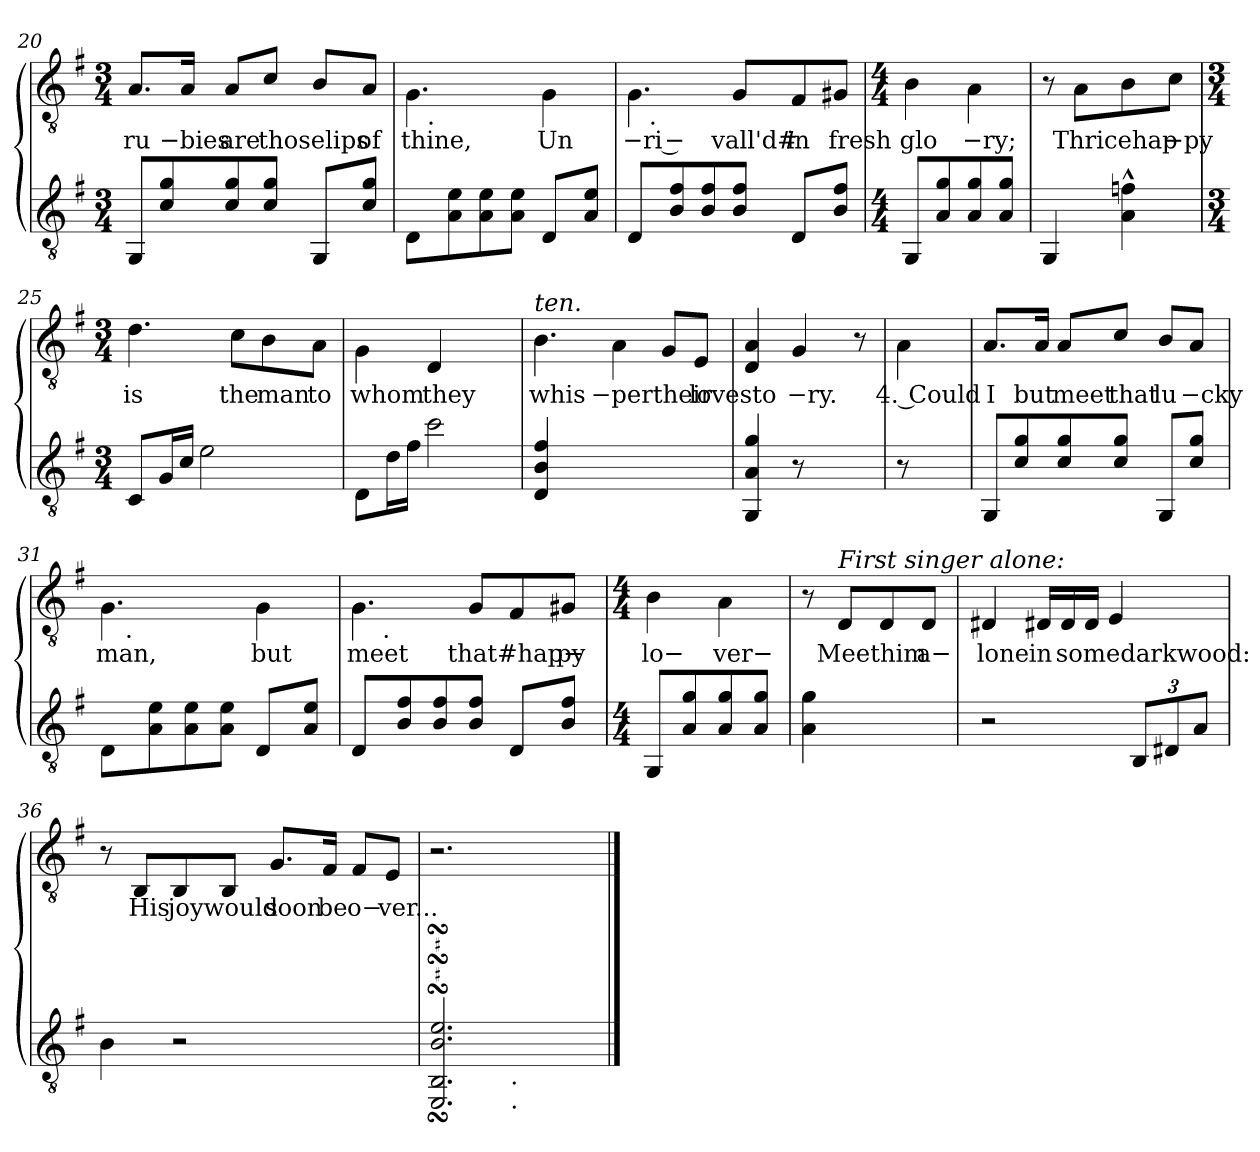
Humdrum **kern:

**kern	**kern	**text
*part2	*part1	*part1
*staff2	*staff1	*staff1
*clefGv2	*clefGv2	*
*k[f#]	*k[f#]	*
*G:	*G:	*
*M3/4	*M3/4	*
=20	=20	=20
!	!LO:N:head=solid	!LO:LY:b
8GG/L	8.A/L	ru
!LO:N:n=1:head=solid	!	!
8c/ 8g/	.	.
!	!LO:N:head=solid	!LO:LY:b:rj
.	16A/Jk	−bies
!LO:N:n=1:head=solid	!LO:N:head=solid	!LO:LY:b
8c/ 8g/	8A/L	are
!LO:N:n=1:head=solid	!LO:N:head=solid	!LO:LY:b
8c/ 8g/J	8c/J	thoselips
!	!LO:N:head=solid	!
8GG/L	8B/L	.
!LO:N:n=1:head=solid	!LO:N:head=solid	!LO:LY:b
8c/ 8g/J	8A/J	of
=21	=21	=21
!	!LO:N:head=solid	!LO:LY:b
*	*^	*
8D\L	4.G\	16ryy	thine,
!	!	!LO:TX:b:t=.	!
.	.	2ryy	.
!LO:N:n=2:head=solid	!	!	!
8A\ 8e\	.	.	.
!LO:N:n=2:head=solid	!	!	!
8A\ 8e\	.	.	.
!LO:N:n=2:head=solid	!	!	!
8A\ 8e\J	8ryy	.	.
!	!LO:N:head=solid	!	!LO:LY:b
8D/L	4G\	.	Un
.	.	8.ryy	.
!LO:N:n=2:head=solid	!	!	!
8A/ 8e/J	.	.	.
=22	=22	=22	=22
!	!LO:N:head=solid	!	!LO:LY:b:rj
8D/L	4.G\	16ryy	−ri −
!	!	!LO:TX:b:t=.	!
.	.	2ryy	.
!LO:N:n=1:head=solid	!	!	!
8B/ 8f#/	.	.	.
!LO:N:n=1:head=solid	!	!	!
8B/ 8f#/	.	.	.
!LO:N:n=1:head=solid	!LO:N:head=solid	!	!LO:LY:b
8B/ 8f#/J	8G/L	.	vall'd#
!	!LO:N:head=solid	!	!LO:LY:b
8D/L	8F#/	.	in
.	.	8.ryy	.
!LO:N:n=1:head=solid	!LO:N:head=solid	!	!LO:LY:b
8B/ 8f#/J	8G#X/J	.	fresh
*	*v	*v	*
=23	=23	=23
*M4/4	*M4/4	*
*	*^	*
!	!LO:N:head=solid	!	!LO:LY:b
*	*v	*v	*
8GG/L	4B\	glo
!LO:N:n=1:head=solid	!	!
8A/ 8g/	.	.
!LO:N:n=1:head=solid	!LO:N:head=solid	!LO:LY:b:rj
8A/ 8g/	4A\	−ry;
!LO:N:n=1:head=solid	!	!
8A/ 8g/J	.	.
!!LO:LB:g=z
=24	=24	=24
4GG/	8r	.
!	!LO:N:head=solid	!LO:LY:b
.	8A\L	Thricehap
!LO:N:n=1:head=solid	!LO:N:head=solid	!
4A\^^> 4fn\^^>	8B\	.
!	!LO:N:head=solid	!LO:LY:b:rj
.	8c\J	−py
=25	=25	=25
*M3/4	*M3/4	*
!	!LO:N:head=solid	!LO:LY:b
8C/L	4.d\	is
16G/L	.	.
16c/JJ	.	.
2e\	.	.
!	!LO:N:head=solid	!LO:LY:b
.	8c\L	the
!	!LO:N:head=solid	!LO:LY:b
.	8B\	man
!	!LO:N:head=solid	!LO:LY:b
.	8A\J	to
=26	=26	=26
!	!LO:N:head=solid	!LO:LY:b
8D\L	4G\	whom
16d\L	.	.
16f#\JJ	.	.
!	!	!LO:LY:b
2cc\	4D/	they
.	4ryy	.
=27	=27	=27
!	!LO:TX:a:i:t=ten.	!
!LO:N:n=2:head=solid	!LO:N:head=solid	!LO:LY:b
4D/ 4B/ 4f#/	4.B\	whis
2ryy	.	.
!	!LO:N:head=solid	!LO:LY:b:rj
.	4A\	−pertheir
!	!LO:N:head=solid	!
.	8G/L	.
!	!LO:N:head=solid	!LO:LY:b
8ryy	8E/J	love
=28	=28	=28
!LO:N:n=2:head=solid	!	!LO:LY:b
4GG/ 4A/ 4g/	4D/ 4A/	sto
!	!	!LO:LY:b:rj
8r	4G/	−ry.
4ryy	.	.
.	8r	.
!!LO:LB:g=z
=29	=29	=29
!	!LO:N:head=solid	!LO:LY:b:rj
8r	4A\	4. Could
8ryy	.	.
=30	=30	=30
!	!LO:N:head=solid	!LO:LY:b
8GG/L	8.A/L	I
!LO:N:n=1:head=solid	!	!
8c/ 8g/	.	.
!	!LO:N:head=solid	!LO:LY:b
.	16A/Jk	but
!LO:N:n=1:head=solid	!LO:N:head=solid	!LO:LY:b
8c/ 8g/	8A/L	meet
!LO:N:n=1:head=solid	!LO:N:head=solid	!LO:LY:b
8c/ 8g/J	8c/J	that
!	!LO:N:head=solid	!LO:LY:b
8GG/L	8B/L	lu
!LO:N:n=1:head=solid	!LO:N:head=solid	!LO:LY:b:rj
8c/ 8g/J	8A/J	−cky
=31	=31	=31
!	!LO:N:head=solid	!LO:LY:b
*	*^	*
8D\L	4.G\	16ryy	man,
!	!	!LO:TX:b:t=.	!
.	.	2ryy	.
!LO:N:n=2:head=solid	!	!	!
8A\ 8e\	.	.	.
!LO:N:n=2:head=solid	!	!	!
8A\ 8e\	.	.	.
!LO:N:n=2:head=solid	!	!	!
8A\ 8e\J	8ryy	.	.
!	!LO:N:head=solid	!	!LO:LY:b
8D/L	4G\	.	but
.	.	8.ryy	.
!LO:N:n=2:head=solid	!	!	!
8A/ 8e/J	.	.	.
=32	=32	=32	=32
!	!LO:N:head=solid	!	!LO:LY:b
8D/L	4.G\	16.ryy	meet
!	!	!LO:TX:b:t=.	!
.	.	2ryy	.
!LO:N:n=1:head=solid	!	!	!
8B/ 8f#/	.	.	.
!LO:N:n=1:head=solid	!	!	!
8B/ 8f#/	.	.	.
!LO:N:n=1:head=solid	!LO:N:head=solid	!	!LO:LY:b
8B/ 8f#/J	8G/L	.	that#hap−
!	!LO:N:head=solid	!	!
8D/L	8F#/	.	.
.	.	8ryy	.
!LO:N:n=1:head=solid	!LO:N:head=solid	!	!LO:LY:b
8B/ 8f#/J	8G#X/J	.	py
.	.	32ryy	.
*	*v	*v	*
=33	=33	=33
*M4/4	*M4/4	*
*	*^	*
!	!LO:N:head=solid	!	!LO:LY:b
*	*v	*v	*
8GG/L	4B\	lo−
!LO:N:n=1:head=solid	!	!
8A/ 8g/	.	.
!LO:N:n=1:head=solid	!LO:N:head=solid	!LO:LY:b
8A/ 8g/	4A\	ver−
!LO:N:n=1:head=solid	!	!
8A/ 8g/J	.	.
!!LO:LB:g=z
=34	=34	=34
!LO:N:n=1:head=solid	!	!
4A\ 4g\	8r	.
!	!LO:TX:a:i:t=First singer alone&colon;	!
!	!	!LO:LY:b
.	8D/L	Meethim
4ryy	8D/	.
!	!	!LO:LY:b
.	8D/J	a−
=35	=35	=35
!	!	!LO:LY:b
2r	4D#X/	lone
!	!	!LO:LY:b
.	16D#X/LL	in
!	!	!LO:LY:b
.	16D#/	somedarkwood:
.	16D#/JJ	.
.	4E/	.
*Xbrackettup	*	*
12BB/L	.	.
12D#X/	.	.
12A/J	.	.
.	16ryy	.
=36	=36	=36
4B\	8r	.
!	!	!LO:LY:b
.	8BB/L	His
!	!	!LO:LY:b
2r	8BB/	joywould
.	8BB/J	.
!	!	!LO:LY:b
.	8.G/L	soon
!	!	!LO:LY:b
.	16F#/Jk	be
!	!	!LO:LY:b
4ryy	8F#/L	o−
!	!	!LO:LY:b
.	8E/J	ver...
=37	=37	=37
*^	*	*
2.EE/sSSS 2.BB/sSSS 2.B/sSSS 2.e/sSSS	4ryy	2.r	.
.	16.ryy	.	.
!	!LO:TX:b:t=.	!	!
!	!LO:TX:b:t=.	!	!
.	4ryy	.	.
.	8ryy	.	.
.	32ryy	.	.
*v	*v	*	*
==	==	==
*-	*-	*-
